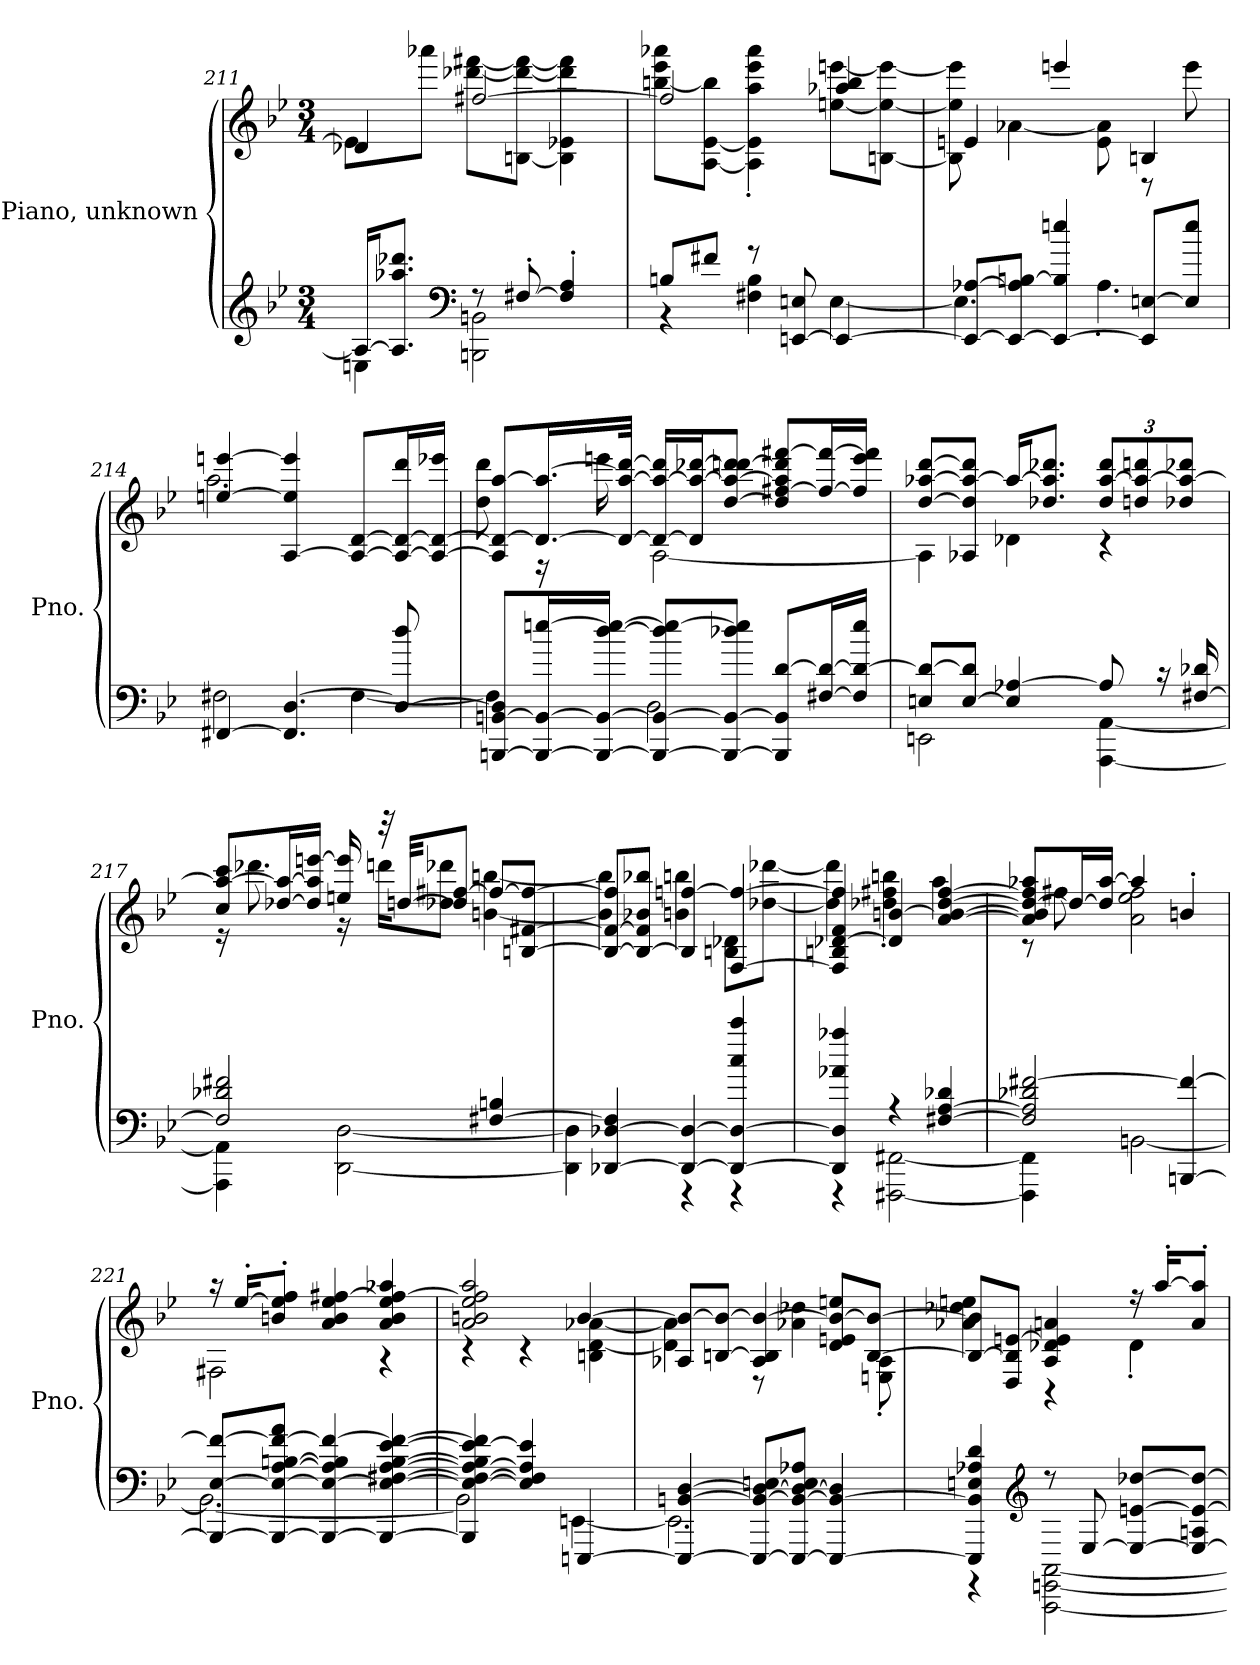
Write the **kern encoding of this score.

**kern	**kern
*part1	*part1
*staff2	*staff1
*I"Piano, unknown	*
*I'Pno.	*
*clefG2	*clefG2
*k[b-e-]	*k[b-e-]
*M3/4	*M3/4
=211	=211
*^	*^
16A/KL_	4En\	4d-X/	8e\L]
8.A/] 8.aa-X/ 8.ddd-X/J	.	.	.
.	.	.	8aaa-X\J
*clefF4	*	*	*
8r	2BBBn\ 2BBn\	[2ff#X/	[8ddd-X\ [8fff#X\L
[8F#X'/	.	.	[8Bn\ 8ddd-\_ 8fff#\_J
4F#/]' 4A/'	.	.	4B\] 4e-X\ 4ddd-\] 4fff#\]
=212	=212	=212	=212
8Bn/L	4r	2ff#/]	[8bbn\ 8eee-\ 8aaa-X\L
8f#X/J	.	.	[8A\ [8e-\ 8bb\]J
8r	4F#X\ 4B\	.	4A\]' 4e-\]' 4aa\' 4eee-\' 4aaa-\'
[8EEn/ 8En/	.	.	.
4EE/_	[4E\	4aa-X/ 4bb/	[8een\ [8eeen\L
.	.	.	[8Bn\ 8ee\_ 8eee\_J
!!LO:LB:g=z	!!
=213	=213	=213	=213
8EE/_ [8A-X/L	4.E\]	4en/	8B\] 8ee\] 8eee\]
8EE/_ 8A-/] [8Bn/J	.	.	[4a-X\
4EE/_ 4B/] 4een/	.	4eeen/	.
.	4.A-'\	.	8e\ 8a-\]
8EE/] [8En/L	.	4Bn/	8r
8E/] 8ee/J	.	.	8eee\
=214	=214	=214	=214
[4FF#X/	2F#X\	[4een/ [4eeen/	2.aa\
4.FF#/] [4.D/	.	[4A/ 4ee/] 4eee/]	.
.	[4F#\	8A/_ [8d/L	.
8D/_ 8dd/	.	16A/_ 16d/_ 16ddd/L	.
.	.	16A/_ 16d/_ 16eee-X/JJ	.
=215	=215	=215	=215
[8BBBn/ [8BBn/ 8D/]L	4F#\]	8A/] 8d/_ [8aa/L	8dd\ 8ddd\
16BBB/_ 16BB/_ [16een/L	.	16.d/_ 16.aa/_L	16r
16BBB/_ 16BB/_ [16dd/ 16ee/_JJ	.	.	16eeen\
.	.	32d/_ 32aa/_ [32ddd/JJk	.
8BBB/_ 8BB/_ 8dd/] 8ee/_L	2D\	16d/_ 16aa/_ 16ddd/]LL	[2A\
.	.	16d/] 16aa/_ [16ddd-X/J	.
8BBB/_ 8BB/_ 8dd-X/ 8ee/]J	.	[8dd/ 8aa/_ 8ddd-/] [8dddn/J	.
8BBB/] 8BB/] [8d/L	.	8dd/] [8ff#X/ 8aa/] 8ddd/] [8fff#X/L	.
[16F#X/ 16d/_L	.	16ff#/_ 16fff#/_L	.
16F#/] 16d/_ 16ee/JJ	.	16ff#/] 16eee/ 16fff#/]JJ	.
!!LO:LB:g=z	!!
=216	=216	=216	=216
8En/ 8d/_L	2EEn\	[8dd/ [8aa-X/ [8ddd/L	4A\]
[8E/ 8d/]J	.	8A-X/ 8dd/] 8aa-/_ 8ddd/]J	.
4E/] [4A-X/	.	16aa-/KL_	4d-X\
.	.	8.dd-X/ 8.aa-/] 8.ddd-X/J	.
*	*	*Xbrackettup	*
8A-/]	[4AAA\ [4AA\	12dd-/ [12aa-/ 12ddd-/L	4r
.	.	12ddn/ 12aa-/_ 12dddn/	.
16r	.	.	.
.	.	12dd-X/ 12aa-/_ 12ddd-X/J	.
[16F#X/ 16d-X/	.	.	.
=217	=217	=217	=217
2F#/] 2d-X/ 2f#X/	4AAA\] 4AA\]	8cc/ 8aa-/_ 8ccc/L	16r
.	.	.	8.ddd-X\
.	.	[16dd-X/ 16aa-/_L	.
.	.	16dd-/] 16aa-/] [16eeen/JJ	.
.	[2DD\ [2D\	16een/ 16eee/]	16r
.	.	32r	16dddn\KL
.	.	[32ddn/KKL	.
.	.	8dd/] [8ff#X/J	8dd-X\ 8ddd-X\J
[4F#X/ 4Bn/	.	8ff#/L_	[4bn\ [4bbn\
.	.	[8Bn/ [8f#X/ 8ff#/_J	.
!!LO:LB:g=z	!!
=218	=218	=218	=218
[4DD-X/ [4D-X/ 4F#/]	4DD\] 4D\]	8B/_ 8f#/_ 8ff#/]L	4b\] 4bb\]
.	.	8B/_ 8f#/] 8b-X/ 8bb-X/J	.
4DD-/_ 4D-/_	4r	4B/] [4ffn/	4bn\ 4bbn\
4DD-/_ 4D-/_ 4cc/ 4ccc/	4r	[4F/ 4ff/_	8Bn\ 8d-X\L
.	.	.	[8dd-X\ [8ddd-X\J
=219	=219	=219	=219
4DD-/] 4D-/] 4a-X/ 4aa-X/	4r	4F/] 4Bn/ [4d-X/ 4f/ 4ff/]	4dd-\] 4ddd-\]
4r	[2FFF#X\ [2FF#X\	4d-/] [4bn/	4dd-X\' 4ff#X\' 4bbn\'
[4F#X/ [4A/ 4d-X/	.	[4a/ 4b/_ [4dd-/ [4ff#/	4aa\
=220	=220	=220	=220
2F#/] 2A/] 2d-X/ [2f#X/	4FFF#\] 4FF#\]	8a/] 8b/] 8dd-/_ 8ff#/] 8aa-X/L	8r
.	.	16dd-/L_	8ff#X\
.	.	16dd-/] [16aa-/JJ	.
.	[2BBn\	4aa-/]	2a\ 2ee-\ 2ff#\
[4BBBn/ 4f#/_	.	4bn'/	.
=221	=221	=221	=221
8BBB/_ [8E-/ 8f#/_L	2.BB\_	16r	2F#X\
.	.	[16ee-'/KL	.
8BBB/_ 8E-/_ [8A/ [8Bn/ 8f#/_ 8a/J	.	8bn/' 8ee-/]' 8ff/'J	.
4BBB/_ 4E-/_ 4A/] 4B/] 4f#/_	.	4a/ 4b/ 4ee-/ [4ff#X/	.
4BBB/_ 4E-/_ [4F#X/ [4A/ [4B/ [4e-/ 4f#/_	.	4a/ 4b/ 4ee-/ 4ff#/_ 4aa-X/	4r
!!LO:LB:g=z	!!
=222	=222	=222	=222
4BBB/] 4E-/_ 4F#/_ 4A/_ 4B/] 4e-/_ 4f#/]	2BB\]	2a/ 2bn/ 2ee-/ 2ff#/] 2aa/	4r
4E-/] 4F#/] 4A/] 4e-/]	.	.	4r
[4EEEn/	[4EEn\	[4b/	4Bn\ [4d\ [4a-X\
=223	=223	=223	=223
4EEE/_ [4BBn/ [4D/	2.EE\]	8A-X/ 8b/_L	4d\] 4a-\]
.	.	[8Bn/ 8b/_J	.
8EEE/_ 8BB/_ 8D/_ 8En/L	.	4A-/ 4B/] 4b/_	8r
8EEE/_ 8BB/_ 8D/_ 8E/ 8A-X/J	.	.	4a-X\ 4dd-X\
4EEE/_ 4BB/_ 4D/]	.	8d/ 8en/ 8b/_ 8een/L	.
.	.	[8B/ 8b/_J	8En\' 8A-\'
=224	=224	=224	=224
4EEE/] 4BB/] 4En/ 4A-X/ 4d/	4r	8B/_ 8b/]L	4a-X\ 4dd-X\ 4een\
.	.	8D/ 8B/] [8en/J	.
*clefG2	*	*	*
8r	[2AAA\ [2EEn\ [2AA\	4A/ 4d-X/ 4e/] 4an/	4r
[8E/	.	.	.
8E/_ [8en/ [8dd-X/L	.	16r	4d-'\
.	.	[16aa'/KL	.
8E/_ 8An/ 8e/_ 8dd-/_J	.	8a/' 8aa/]'J	.
*v	*v	*	*
*	*v	*v
=	=
*-	*-
